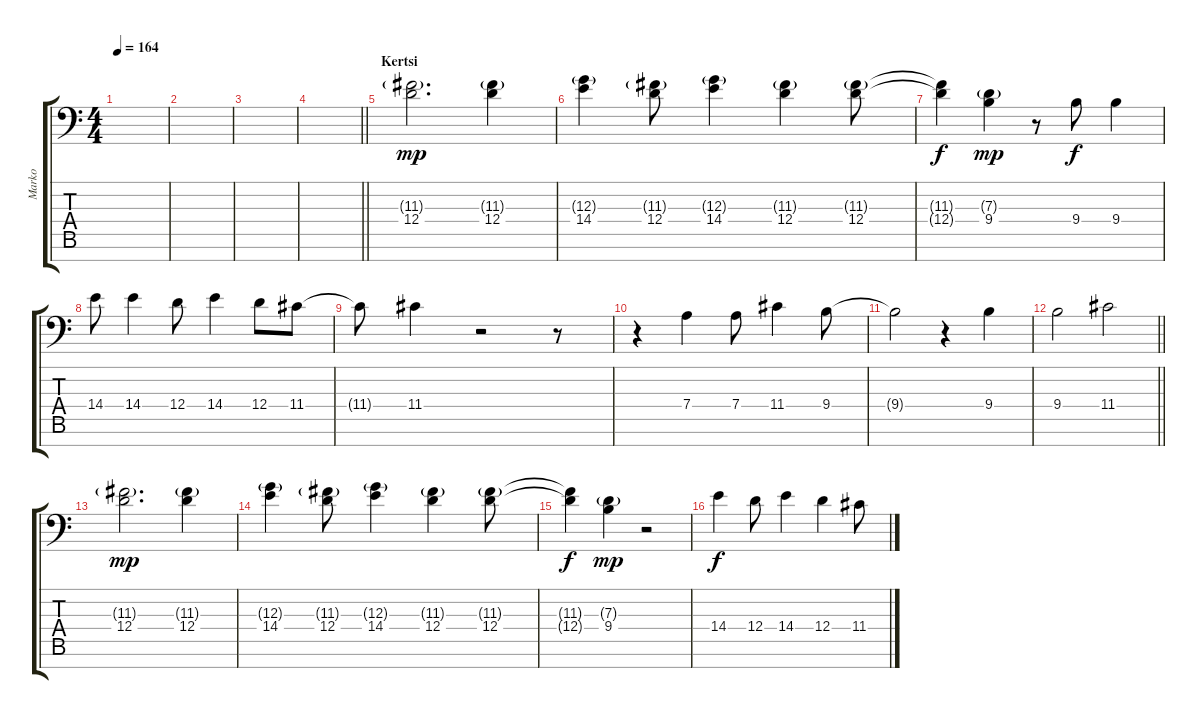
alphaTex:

\track ("Marko" "Marko") {instrument cello}
\staff {score tabs}
\tuning (E4 B3 G3 D3 A2 E2 C-1) {hide}
\ts (4 4)
\tempo 164
\clef f4
\ks c
|
|
|
\barLineRight lightlight
|
\section ("" "Kertsi")
(11.3{g} 12.4).2{d dy mp} (11.3{g} 12.4).4 |
(12.3{g} 14.4).4 (11.3{g} 12.4).8 (12.3{g} 14.4).4 (11.3{g} 12.4).4 (11.3{g} 12.4).8 |
(11.3{t} 12.4{t}).4{dy f} (7.3{g} 9.4).4{dy mp} r.8 9.4.8{dy f} 9.4.4 |
14.4.8 14.4.4 12.4.8 14.4.4 12.4.8 11.4.8 |
11.4{t}.8 11.4.4 r.2 r.8 |
r.4 7.4.4 7.4.8 11.4.4 9.4.8 |
9.4{t}.2 r.4 9.4.4 |
\barLineRight lightlight
9.4.2 11.4.2 |
(11.3{g} 12.4).2{d dy mp} (11.3{g} 12.4).4 |
(12.3{g} 14.4).4 (11.3{g} 12.4).8 (12.3{g} 14.4).4 (11.3{g} 12.4).4 (11.3{g} 12.4).8 |
(11.3{t} 12.4{t}).4{dy f} (7.3{g} 9.4).4{dy mp} r.2 |
14.4.4{dy f} 12.4.8 14.4.4 12.4.4 11.4.8
